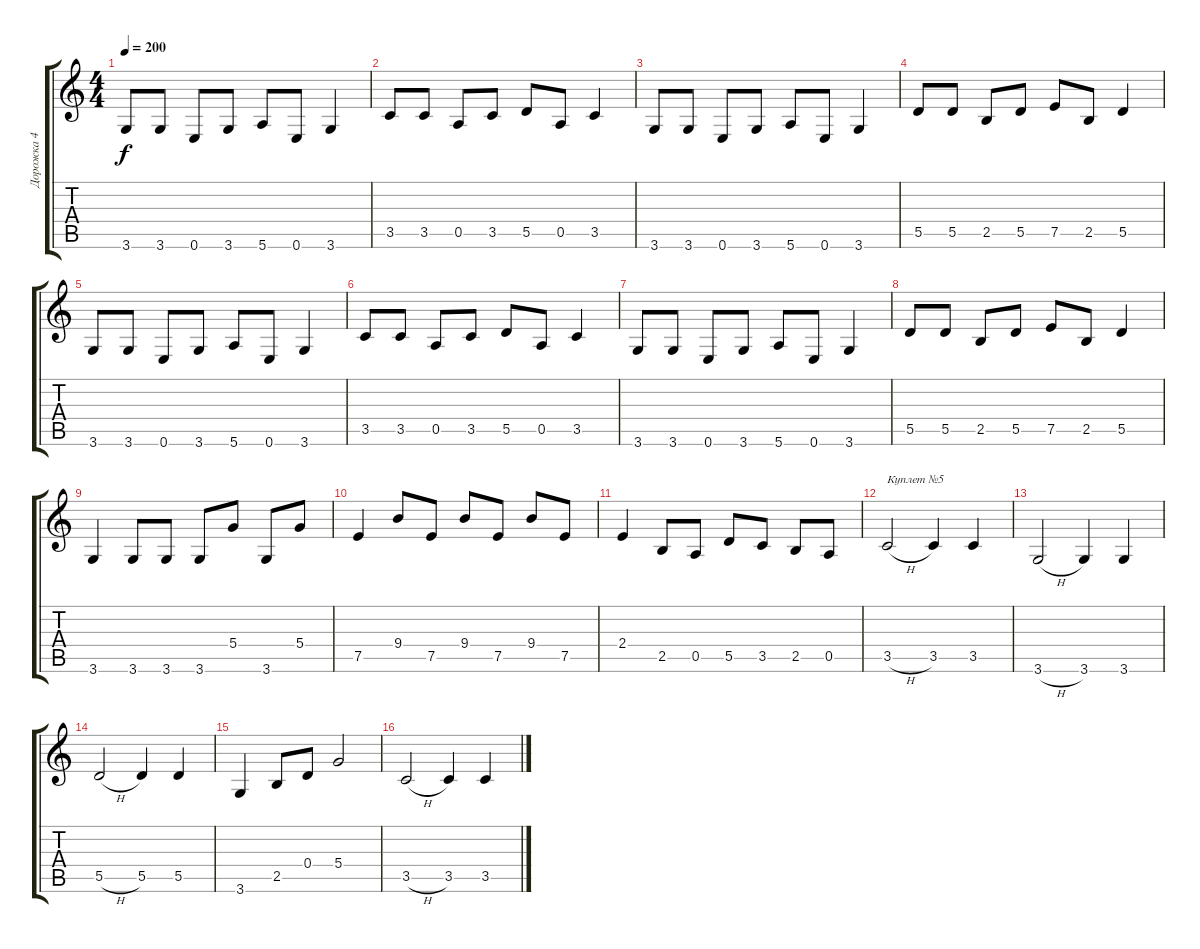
\track ("Дорожка 4" "Дорожка 4") {instrument electricbassfinger}
\staff {score tabs}
\tuning (E4 B3 G3 D3 A2 E2) {hide}
\ts (4 4)
\tempo 200
\clef g2
\ks c
3.6.8{dy f} 3.6.8 0.6.8 3.6.8 5.6.8 0.6.8 3.6.4 |
3.5.8 3.5.8 0.5.8 3.5.8 5.5.8 0.5.8 3.5.4 |
3.6.8 3.6.8 0.6.8 3.6.8 5.6.8 0.6.8 3.6.4 |
5.5.8 5.5.8 2.5.8 5.5.8 7.5.8 2.5.8 5.5.4 |
3.6.8 3.6.8 0.6.8 3.6.8 5.6.8 0.6.8 3.6.4 |
3.5.8 3.5.8 0.5.8 3.5.8 5.5.8 0.5.8 3.5.4 |
3.6.8 3.6.8 0.6.8 3.6.8 5.6.8 0.6.8 3.6.4 |
5.5.8 5.5.8 2.5.8 5.5.8 7.5.8 2.5.8 5.5.4 |
3.6.4 3.6.8 3.6.8 3.6.8 5.4.8 3.6.8 5.4.8 |
7.5.4 9.4.8 7.5.8 9.4.8 7.5.8 9.4.8 7.5.8 |
2.4.4 2.5.8 0.5.8 5.5.8 3.5.8 2.5.8 0.5.8 |
3.5{h}.2{txt "Куплет №5"} 3.5.4 3.5.4 |
3.6{h}.2 3.6.4 3.6.4 |
5.5{h}.2 5.5.4 5.5.4 |
3.6.4 2.5.8 0.4.8 5.4.2 |
3.5{h}.2 3.5.4 3.5.4
